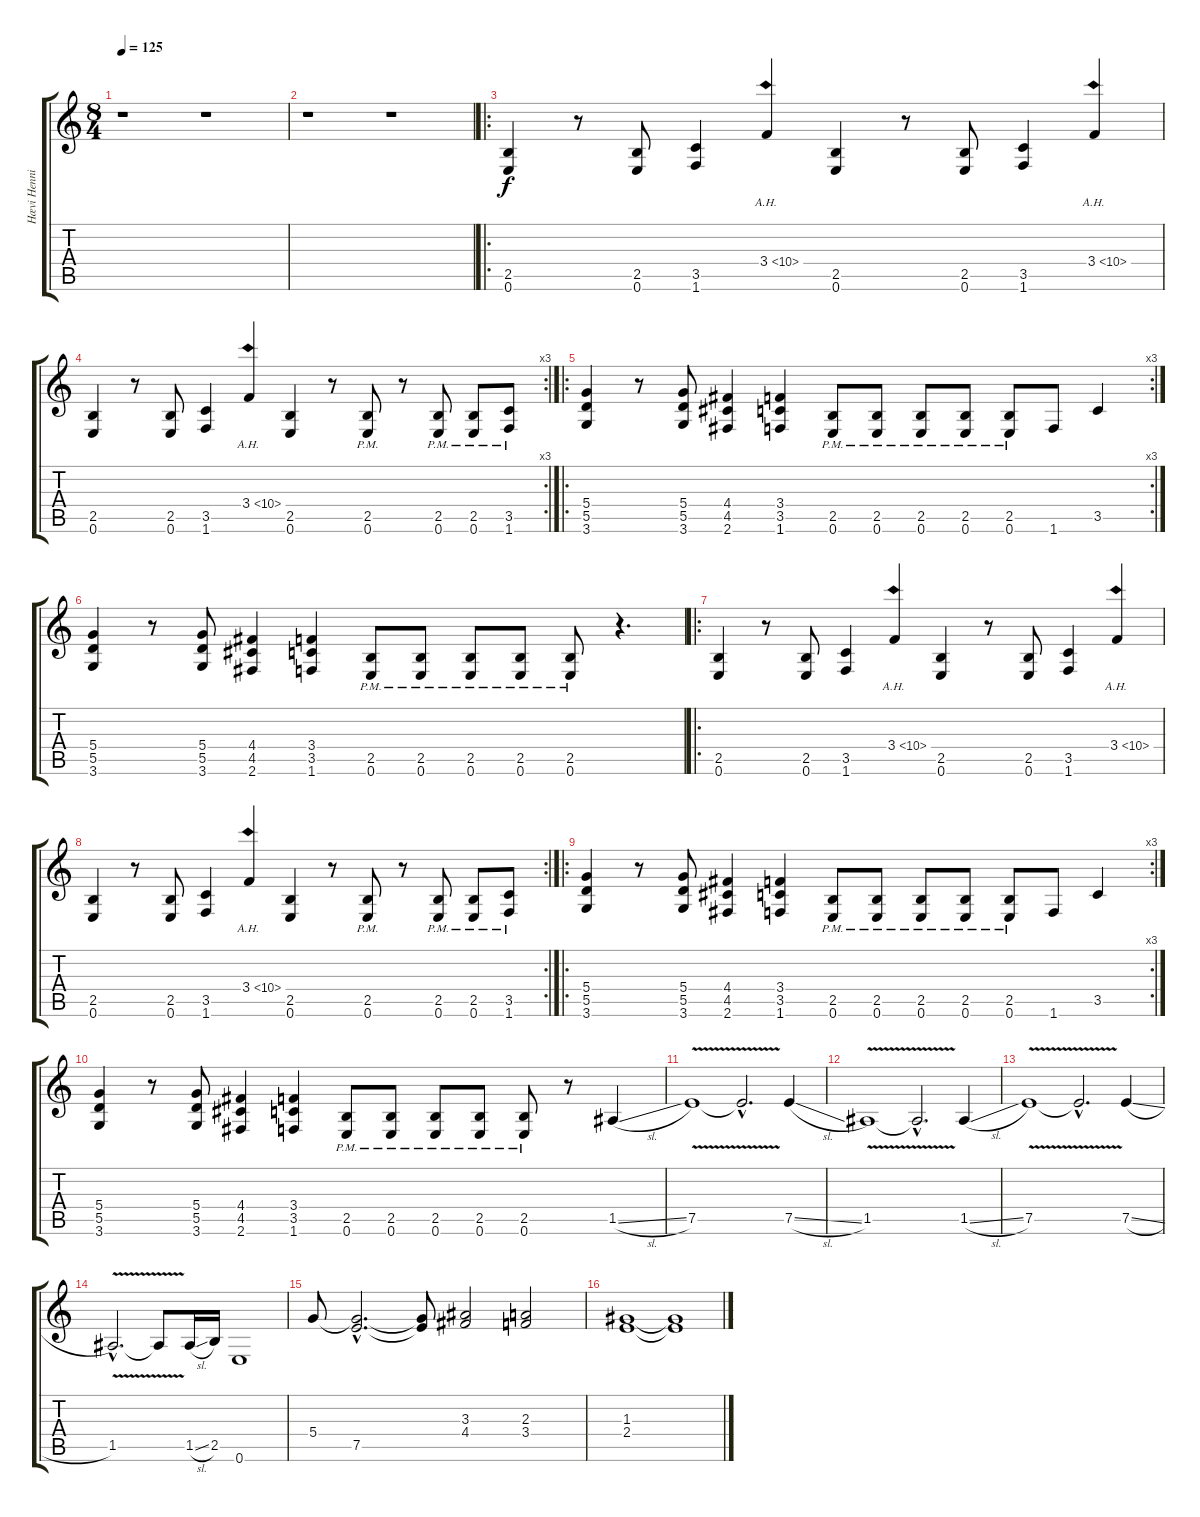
\track ("Hævi Henning" "Hævi Henni") {instrument distortionguitar}
\staff {score tabs}
\tuning (E4 B3 G3 D3 A2 E2) {hide}
\ts (8 4)
\tempo 125
\clef g2
\ks c
r.1{dy f instrument distortionguitar} r.1 |
r.1 r.1 |
\ro
(2.5 0.6).4 r.8 (2.5 0.6).8 (3.5 1.6).4 3.4{ah 7}.4 (2.5 0.6).4 r.8 (2.5 0.6).8 (3.5 1.6).4 3.4{ah 7}.4 |
\rc 3
(2.5 0.6).4 r.8 (2.5 0.6).8 (3.5 1.6).4 3.4{ah 7}.4 (2.5 0.6).4 r.8 (2.5{pm} 0.6{pm}).8 r.8 (2.5{pm} 0.6{pm}).8 (2.5{pm} 0.6{pm}).8 (3.5{pm} 1.6{pm}).8 |
\ro
\rc 3
(5.4 5.5 3.6).4 r.8 (5.4 5.5 3.6).8 (4.4 4.5 2.6).4 (3.4 3.5 1.6).4 (2.5{pm} 0.6{pm}).8 (2.5{pm} 0.6{pm}).8 (2.5{pm} 0.6{pm}).8 (2.5{pm} 0.6{pm}).8 (2.5{pm} 0.6{pm}).8 1.6.8 3.5.4 |
(5.4 5.5 3.6).4 r.8 (5.4 5.5 3.6).8 (4.4 4.5 2.6).4 (3.4 3.5 1.6).4 (2.5{pm} 0.6{pm}).8 (2.5{pm} 0.6{pm}).8 (2.5{pm} 0.6{pm}).8 (2.5{pm} 0.6{pm}).8 (2.5{pm} 0.6{pm}).8 r.4{d} |
\ro
(2.5 0.6).4 r.8 (2.5 0.6).8 (3.5 1.6).4 3.4{ah 7}.4 (2.5 0.6).4 r.8 (2.5 0.6).8 (3.5 1.6).4 3.4{ah 7}.4 |
\rc 2
(2.5 0.6).4 r.8 (2.5 0.6).8 (3.5 1.6).4 3.4{ah 7}.4 (2.5 0.6).4 r.8 (2.5{pm} 0.6{pm}).8 r.8 (2.5{pm} 0.6{pm}).8 (2.5{pm} 0.6{pm}).8 (3.5{pm} 1.6{pm}).8 |
\ro
\rc 3
(5.4 5.5 3.6).4 r.8 (5.4 5.5 3.6).8 (4.4 4.5 2.6).4 (3.4 3.5 1.6).4 (2.5{pm} 0.6{pm}).8 (2.5{pm} 0.6{pm}).8 (2.5{pm} 0.6{pm}).8 (2.5{pm} 0.6{pm}).8 (2.5{pm} 0.6{pm}).8 1.6.8 3.5.4 |
(5.4 5.5 3.6).4 r.8 (5.4 5.5 3.6).8 (4.4 4.5 2.6).4 (3.4 3.5 1.6).4 (2.5{pm} 0.6{pm}).8 (2.5{pm} 0.6{pm}).8 (2.5{pm} 0.6{pm}).8 (2.5{pm} 0.6{pm}).8 (2.5{pm} 0.6{pm}).8 r.8 1.5{sl}.4 |
7.5{v}.1 7.5{hac t}.2{d} 7.5{sl}.4 |
1.5{v}.1 1.5{hac t}.2{d} 1.5{sl}.4 |
7.5{v}.1 7.5{hac t}.2{d} 7.5{sl}.4 |
1.5{v hac}.2{d} 1.5{t}.8 1.5{sl}.16 2.5.16 0.6.1 |
5.4.8 (5.4{hac t} 7.5{hac}).2{d} (5.4{t} 7.5{t}).8 (3.3 4.4).2 (2.3 3.4).2 |
(1.3 2.4).1 (1.3{t} 2.4{t}).1
